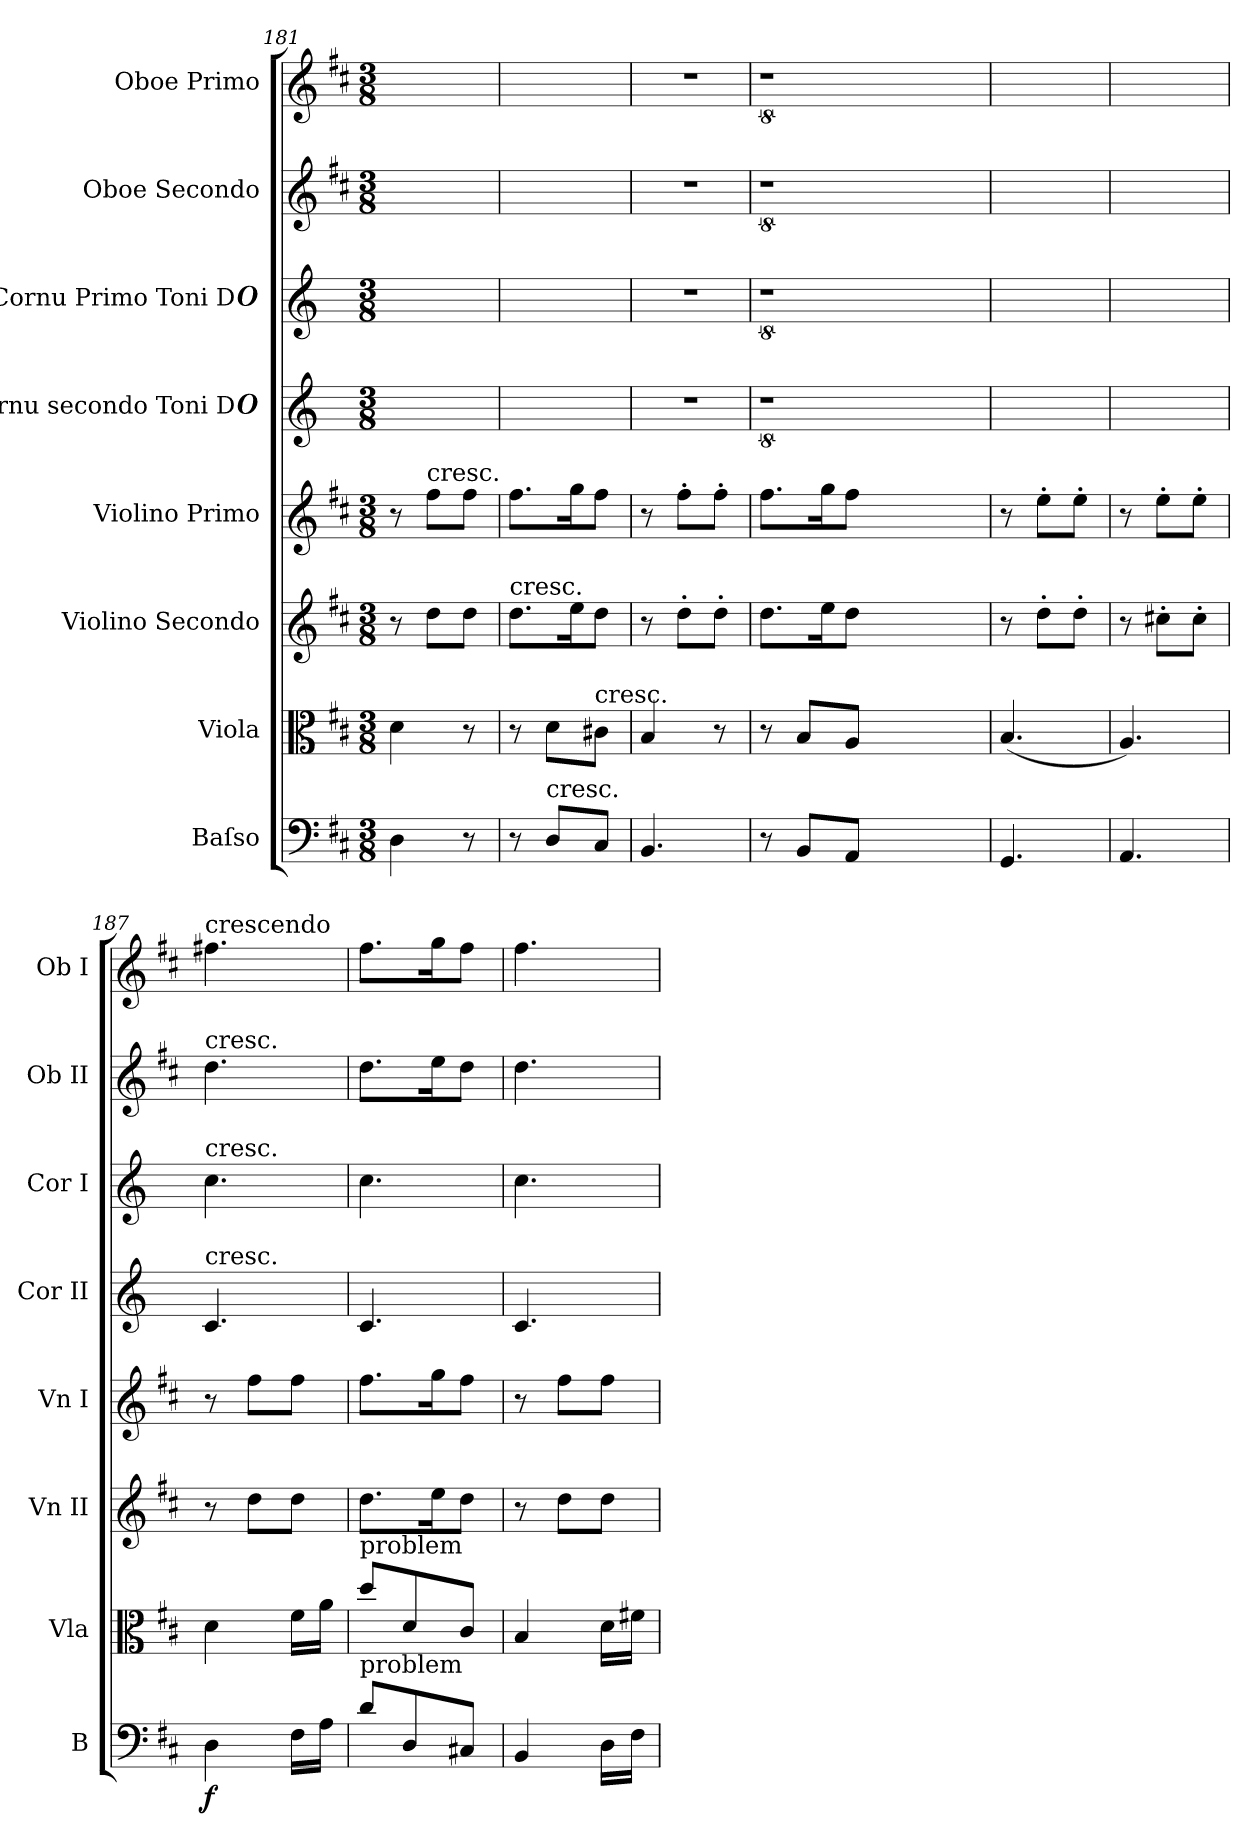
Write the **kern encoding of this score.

**kern	**dynam	**kern	**dynam	**kern	**dynam	**kern	**dynam	**kern	**kern	**kern	**kern
*part8	*part8	*part7	*part7	*part6	*part6	*part5	*part5	*part4	*part3	*part2	*part1
*staff8	*staff8	*staff7	*staff7	*staff6	*staff6	*staff5	*staff5	*staff4	*staff3	*staff2	*staff1
*I"Baſso	*	*I"Viola	*	*I"Violino Secondo	*	*I"Violino Primo	*	*I"Cornu secondo Toni D#	*I"Cornu Primo Toni D#	*I"Oboe Secondo	*I"Oboe Primo
*I'B	*	*I'Vla	*	*I'Vn II	*	*I'Vn I	*	*I'Cor II	*I'Cor I	*I'Ob II	*I'Ob I
*clefF4	*	*clefC3	*	*clefG2	*	*clefG2	*	*clefG2	*clefG2	*clefG2	*clefG2
*	*	*	*	*	*	*	*	*ITrd-1c-2	*ITrd-1c-2	*	*
*k[f#c#]	*	*k[f#c#]	*	*k[f#c#]	*	*k[f#c#]	*	*k[f#c#]	*k[f#c#]	*k[f#c#]	*k[f#c#]
*D:	*	*D:	*	*D:	*	*D:	*	*	*	*D:	*D:
*M3/8	*	*M3/8	*	*M3/8	*	*M3/8	*	*M3/8	*M3/8	*M3/8	*M3/8
=181	=181	=181	=181	=181	=181	=181	=181	=181	=181	=181	=181
4D\	.	4d\	.	8r	.	8r	.	4.ryy	4.ryy	4.ryy	4.ryy
!	!	!	!	!	!	!LO:TX:t=cresc.	!	!	!	!	!
.	.	.	.	8dd\L	.	8ff#\L	.	.	.	.	.
8r	.	8r	.	8dd\J	.	8ff#\J	.	.	.	.	.
=182	=182	=182	=182	=182	=182	=182	=182	=182	=182	=182	=182
!	!	!	!	!LO:TX:t=cresc.	!	!	!	!	!	!	!
8r	.	8r	.	8.dd\L	.	8.ff#\L	.	4.ryy	4.ryy	4.ryy	4.ryy
!LO:TX:t=cresc.	!	!	!	!	!	!	!	!	!	!	!
8D/L	.	8d\L	.	.	.	.	.	.	.	.	.
.	.	.	.	16ee\K	.	16gg\K	.	.	.	.	.
!	!	!LO:TX:t=cresc.	!	!	!	!	!	!	!	!	!
8C#/J	.	8c#X\J	.	8dd\J	.	8ff#\J	.	.	.	.	.
=183	=183	=183	=183	=183	=183	=183	=183	=183	=183	=183	=183
4.BB/	.	4B/	.	8r	.	8r	.	4.r	4.r	4.r	4.r
.	.	.	.	8dd'\L	.	8ff#'\L	.	.	.	.	.
.	.	8r	.	8dd'\J	.	8ff#'\J	.	.	.	.	.
=184	=184	=184	=184	=184	=184	=184	=184	=184	=184	=184	=184
8r	.	8r	.	8.dd\L	.	8.ff#\L	.	8%9r	8%9r	8%9r	8%9r
8BB/L	.	8B/L	.	.	.	.	.	.	.	.	.
.	.	.	.	16ee\K	.	16gg\K	.	.	.	.	.
8AA/J	.	8A/J	.	8dd\J	.	8ff#\J	.	.	.	.	.
2.ryy	.	2.ryy	.	2.ryy	.	2.ryy	.	.	.	.	.
=185	=185	=185	=185	=185	=185	=185	=185	=185	=185	=185	=185
4.GG/	.	(4.B/	.	8r	.	8r	.	4.ryy	4.ryy	4.ryy	4.ryy
.	.	.	.	8dd'\L	.	8ee'\L	.	.	.	.	.
.	.	.	.	8dd'\J	.	8ee'\J	.	.	.	.	.
=186	=186	=186	=186	=186	=186	=186	=186	=186	=186	=186	=186
4.AA/	.	4.A/)	.	8r	.	8r	.	4.ryy	4.ryy	4.ryy	4.ryy
.	.	.	.	8cc#X'\L	.	8ee'\L	.	.	.	.	.
.	.	.	.	8cc#'\J	.	8ee'\J	.	.	.	.	.
=187	=187	=187	=187	=187	=187	=187	=187	=187	=187	=187	=187
!	!	!	!	!	!	!	!	!	!	!	!LO:TX:t=crescendo
!	!	!	!	!	!	!	!	!	!	!LO:TX:t=cresc.	!
!	!	!	!	!	!	!	!	!	!LO:TX:t=cresc.	!	!
!	!	!	!	!	!	!	!	!LO:TX:t=cresc.	!	!	!
4D\	f	4d\	rinfor	8r	rinfor	8r	.	4.d/	4.dd\	4.dd\	4.ff#X\
.	.	.	.	8dd\L	.	8ff#\L	fortiſ	.	.	.	.
16F#\LL	.	16f#\LL	.	8dd\J	.	8ff#\J	.	.	.	.	.
16A\JJ	.	16a\JJ	.	.	.	.	.	.	.	.	.
=188	=188	=188	=188	=188	=188	=188	=188	=188	=188	=188	=188
!	!	!LO:TX:a:t=problem	!	!	!	!	!	!	!	!	!
!LO:TX:a:t=problem	!	!	!	!	!	!	!	!	!	!	!
8d\L	.	8dd\L	.	8.dd\L	.	8.ff#\L	.	4.d/	4.dd\	8.dd\L	8.ff#\L
8D/	.	8d/	.	.	.	.	.	.	.	.	.
.	.	.	.	16ee\K	.	16gg\K	.	.	.	16ee\K	16gg\K
8C#X/J	.	8c#/J	.	8dd\J	.	8ff#\J	.	.	.	8dd\J	8ff#\J
=189	=189	=189	=189	=189	=189	=189	=189	=189	=189	=189	=189
4BB/	.	4B/	.	8r	.	8r	.	4.d/	4.dd\	4.dd\	4.ff#\
.	.	.	.	8dd\L	.	8ff#\L	.	.	.	.	.
16D\LL	.	16d\LL	.	8dd\J	.	8ff#\J	.	.	.	.	.
16F#\JJ	.	16f#X\JJ	.	.	.	.	.	.	.	.	.
=	=	=	=	=	=	=	=	=	=	=	=
*-	*-	*-	*-	*-	*-	*-	*-	*-	*-	*-	*-
